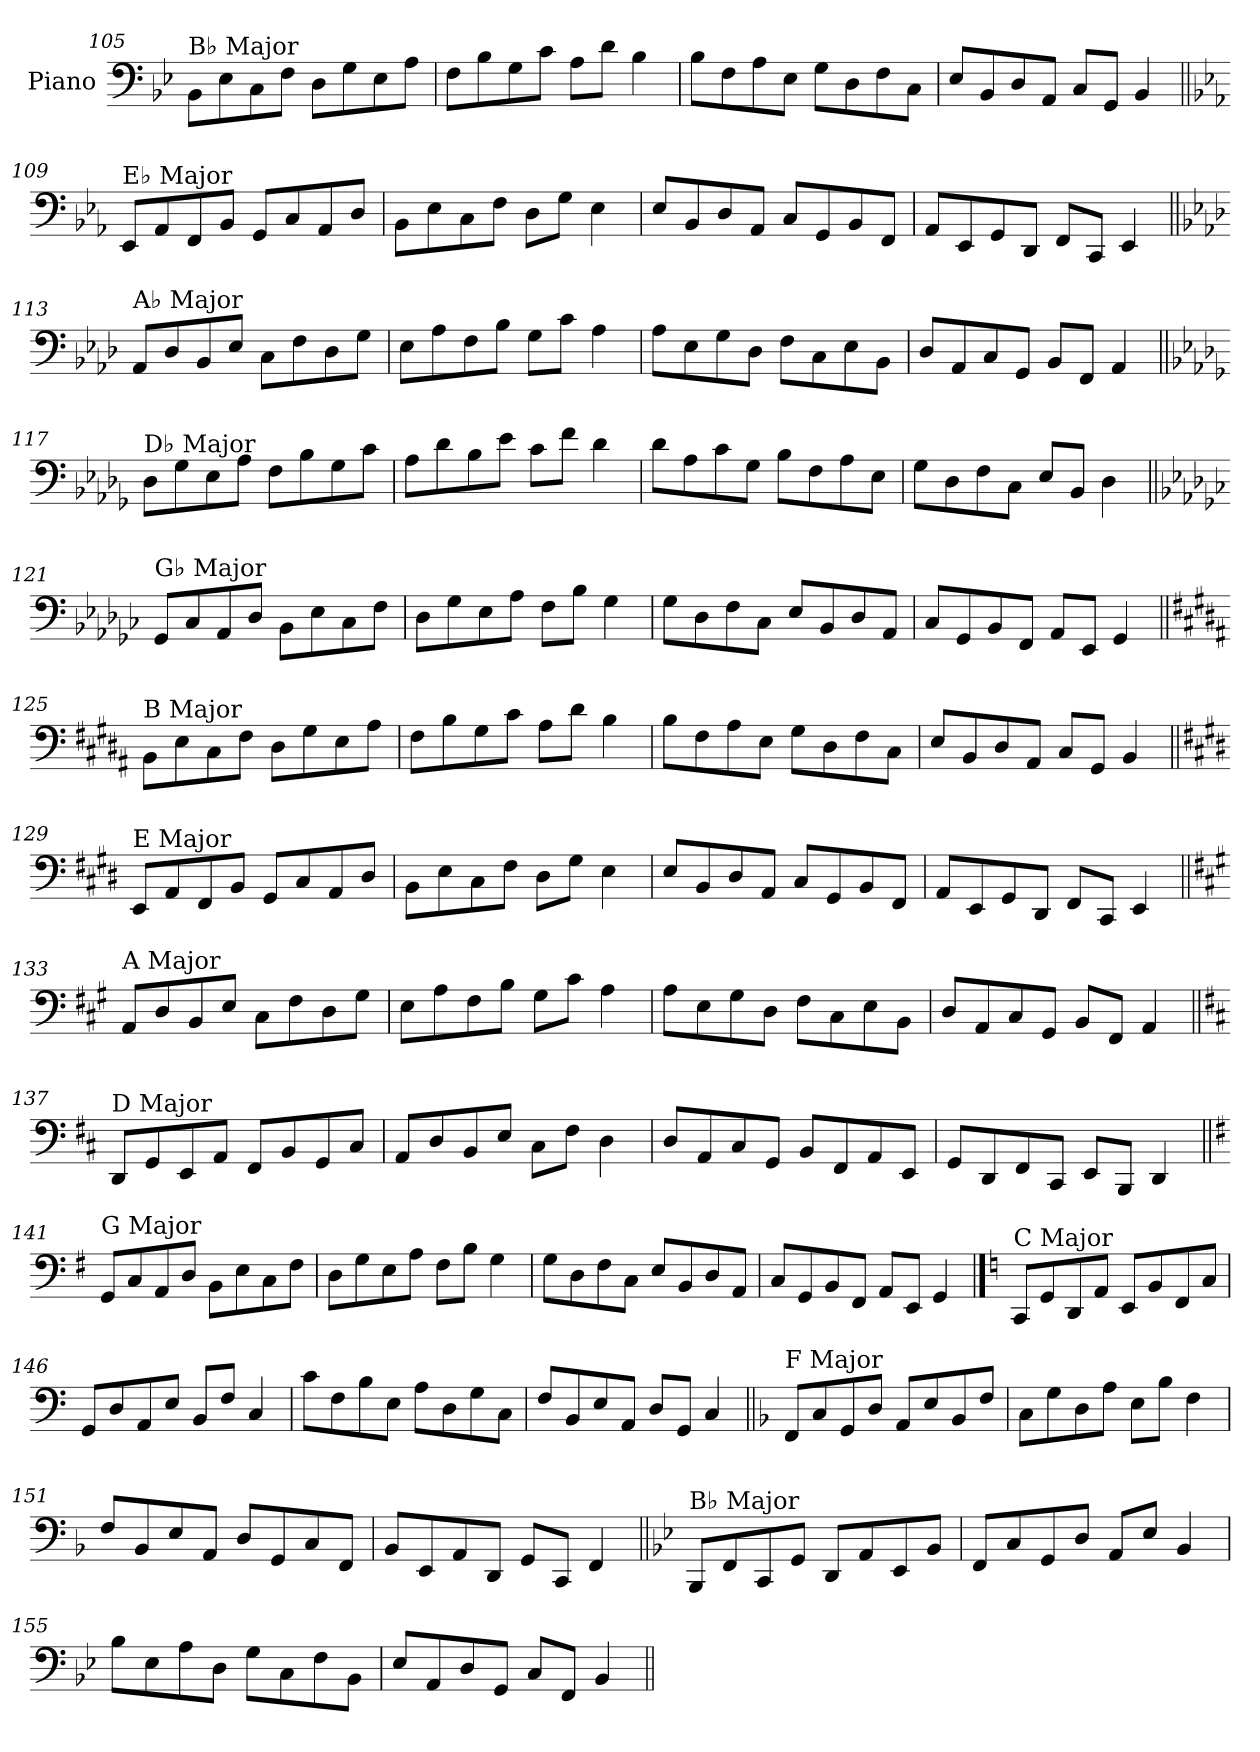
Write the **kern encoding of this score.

**kern
*part1
*staff1
*I"Piano
*I'Pno.
!!LO:LB:g=z
*clefF4
*k[b-e-]
=105
!LO:TX:a:t=B♭ Major
8BB-\L
8E-\
8C\
8F\J
8D\L
8G\
8E-\
8A\J
=106
8F\L
8B-\
8G\
8c\J
8A\L
8d\J
4B-\
=107
8B-\L
8F\
8A\
8E-\J
8G\L
8D\
8F\
8C\J
=108
8E-/L
8BB-/
8D/
8AA/J
8C/L
8GG/J
4BB-/
!!LO:LB:g=z
=109||
*k[b-e-a-]
!LO:TX:a:t=E♭ Major
8EE-/L
8AA-/
8FF/
8BB-/J
8GG/L
8C/
8AA-/
8D/J
=110
8BB-\L
8E-\
8C\
8F\J
8D\L
8G\J
4E-\
=111
8E-/L
8BB-/
8D/
8AA-/J
8C/L
8GG/
8BB-/
8FF/J
=112
8AA-/L
8EE-/
8GG/
8DD/J
8FF/L
8CC/J
4EE-/
!!LO:LB:g=z
=113||
*k[b-e-a-d-]
!LO:TX:a:t=A♭ Major
8AA-/L
8D-/
8BB-/
8E-/J
8C\L
8F\
8D-\
8G\J
=114
8E-\L
8A-\
8F\
8B-\J
8G\L
8c\J
4A-\
=115
8A-\L
8E-\
8G\
8D-\J
8F\L
8C\
8E-\
8BB-\J
=116
8D-/L
8AA-/
8C/
8GG/J
8BB-/L
8FF/J
4AA-/
!!LO:LB:g=z
=117||
*k[b-e-a-d-g-]
!LO:TX:a:t=D♭ Major
8D-\L
8G-\
8E-\
8A-\J
8F\L
8B-\
8G-\
8c\J
=118
8A-\L
8d-\
8B-\
8e-\J
8c\L
8f\J
4d-\
=119
8d-\L
8A-\
8c\
8G-\J
8B-\L
8F\
8A-\
8E-\J
=120
8G-\L
8D-\
8F\
8C\J
8E-/L
8BB-/J
4D-\
!!LO:LB:g=z
=121||
*k[b-e-a-d-g-c-]
!LO:TX:a:t=G♭ Major
8GG-/L
8C-/
8AA-/
8D-/J
8BB-\L
8E-\
8C-\
8F\J
=122
8D-\L
8G-\
8E-\
8A-\J
8F\L
8B-\J
4G-\
=123
8G-\L
8D-\
8F\
8C-\J
8E-/L
8BB-/
8D-/
8AA-/J
=124
8C-/L
8GG-/
8BB-/
8FF/J
8AA-/L
8EE-/J
4GG-/
!!LO:LB:g=z
=125||
*k[f#c#g#d#a#]
!LO:TX:a:t=B Major
8BB\L
8E\
8C#\
8F#\J
8D#\L
8G#\
8E\
8A#\J
=126
8F#\L
8B\
8G#\
8c#\J
8A#\L
8d#\J
4B\
=127
8B\L
8F#\
8A#\
8E\J
8G#\L
8D#\
8F#\
8C#\J
=128
8E/L
8BB/
8D#/
8AA#/J
8C#/L
8GG#/J
4BB/
!!LO:LB:g=z
=129||
*k[f#c#g#d#]
!LO:TX:a:t=E Major
8EE/L
8AA/
8FF#/
8BB/J
8GG#/L
8C#/
8AA/
8D#/J
=130
8BB\L
8E\
8C#\
8F#\J
8D#\L
8G#\J
4E\
=131
8E/L
8BB/
8D#/
8AA/J
8C#/L
8GG#/
8BB/
8FF#/J
=132
8AA/L
8EE/
8GG#/
8DD#/J
8FF#/L
8CC#/J
4EE/
!!LO:LB:g=z
=133||
*k[f#c#g#]
!LO:TX:a:t=A Major
8AA/L
8D/
8BB/
8E/J
8C#\L
8F#\
8D\
8G#\J
=134
8E\L
8A\
8F#\
8B\J
8G#\L
8c#\J
4A\
=135
8A\L
8E\
8G#\
8D\J
8F#\L
8C#\
8E\
8BB\J
=136
8D/L
8AA/
8C#/
8GG#/J
8BB/L
8FF#/J
4AA/
!!LO:LB:g=z
=137||
*k[f#c#]
!LO:TX:a:t=D Major
8DD/L
8GG/
8EE/
8AA/J
8FF#/L
8BB/
8GG/
8C#/J
=138
8AA/L
8D/
8BB/
8E/J
8C#\L
8F#\J
4D\
=139
8D/L
8AA/
8C#/
8GG/J
8BB/L
8FF#/
8AA/
8EE/J
=140
8GG/L
8DD/
8FF#/
8CC#/J
8EE/L
8BBB/J
4DD/
!!LO:LB:g=z
=141||
*k[f#]
!LO:TX:a:t=G Major
8GG/L
8C/
8AA/
8D/J
8BB\L
8E\
8C\
8F#\J
=142
8D\L
8G\
8E\
8A\J
8F#\L
8B\J
4G\
=143
8G\L
8D\
8F#\
8C\J
8E/L
8BB/
8D/
8AA/J
=144
8C/L
8GG/
8BB/
8FF#/J
8AA/L
8EE/J
4GG/
!!LO:PB:g=z
==145
*k[]
!LO:TX:a:t=C Major
8CC/L
8GG/
8DD/
8AA/J
8EE/L
8BB/
8FF/
8C/J
=146
8GG/L
8D/
8AA/
8E/J
8BB/L
8F/J
4C/
=147
8c\L
8F\
8B\
8E\J
8A\L
8D\
8G\
8C\J
=148
8F/L
8BB/
8E/
8AA/J
8D/L
8GG/J
4C/
!!LO:LB:g=z
=149||
*k[b-]
!LO:TX:a:t=F Major
8FF/L
8C/
8GG/
8D/J
8AA/L
8E/
8BB-/
8F/J
=150
8C\L
8G\
8D\
8A\J
8E\L
8B-\J
4F\
=151
8F/L
8BB-/
8E/
8AA/J
8D/L
8GG/
8C/
8FF/J
=152
8BB-/L
8EE/
8AA/
8DD/J
8GG/L
8CC/J
4FF/
!!LO:LB:g=z
=153||
*k[b-e-]
!LO:TX:a:t=B♭ Major
8BBB-/L
8FF/
8CC/
8GG/J
8DD/L
8AA/
8EE-/
8BB-/J
=154
8FF/L
8C/
8GG/
8D/J
8AA/L
8E-/J
4BB-/
=155
8B-\L
8E-\
8A\
8D\J
8G\L
8C\
8F\
8BB-\J
=156
8E-/L
8AA/
8D/
8GG/J
8C/L
8FF/J
4BB-/
=||
*-
